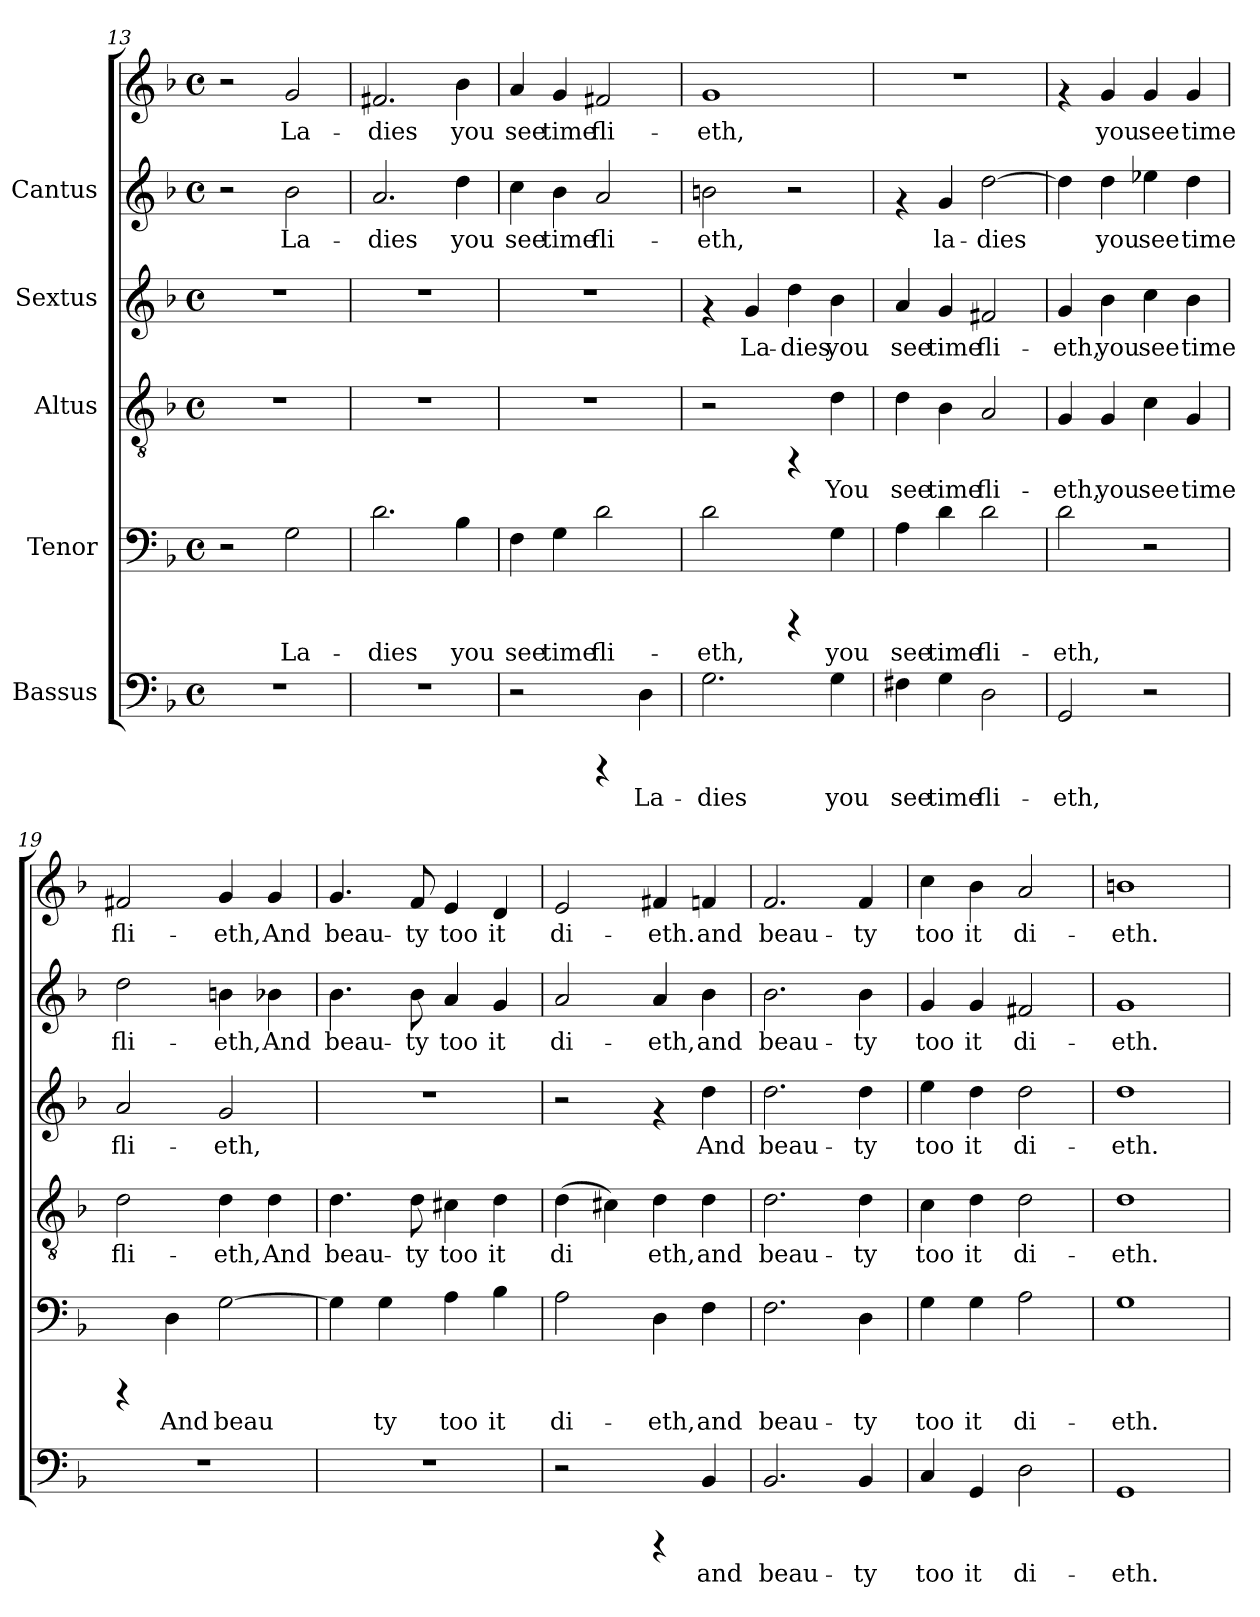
**kern	**text	**kern	**text	**kern	**text	**kern	**text	**kern	**text	**kern	**text
*part5	*part5	*part4	*part4	*part3	*part3	*part2	*part2	*part1	*part1	*part1	*part1
*staff6	*staff6	*staff5	*staff5	*staff4	*staff4	*staff3	*staff3	*staff2	*staff2	*staff1	*staff1
*I"Bassus	*	*I"Tenor	*	*I"Altus	*	*I"Sextus	*	*I"Cantus	*	*	*
*clefF4	*	*clefF4	*	*clefGv2	*	*clefG2	*	*clefG2	*	*clefG2	*
*k[b-]	*	*k[b-]	*	*k[b-]	*	*k[b-]	*	*k[b-]	*	*k[b-]	*
*F:	*	*F:	*	*F:	*	*F:	*	*F:	*	*F:	*
*M4/4	*	*M4/4	*	*M4/4	*	*M4/4	*	*M4/4	*	*M4/4	*
*met(c)	*	*met(c)	*	*met(c)	*	*met(c)	*	*met(c)	*	*met(c)	*
=13	=13	=13	=13	=13	=13	=13	=13	=13	=13	=13	=13
1r	.	2r	.	1r	.	1r	.	2r	.	2r	.
!	!	!	!LO:LY:b:cj	!	!	!	!	!	!LO:LY:b:cj	!	!LO:LY:b:cj
.	.	2G\	La-	.	.	.	.	2b-\	-La-	2g/	La-
=14	=14	=14	=14	=14	=14	=14	=14	=14	=14	=14	=14
!	!	!	!LO:LY:b:cj	!	!	!	!	!	!LO:LY:b:cj	!	!LO:LY:b:cj
1r	.	2.d\	-dies	1r	.	1r	.	2.a/	dies	2.f#X/	-dies
!	!	!	!LO:LY:b:cj	!	!	!	!	!	!LO:LY:b:cj	!	!LO:LY:b:cj
.	.	4B-\	you	.	.	.	.	4dd\	you	4b-\	you
=15	=15	=15	=15	=15	=15	=15	=15	=15	=15	=15	=15
!	!	!	!LO:LY:b:cj	!	!	!	!	!	!LO:LY:b:cj	!	!LO:LY:b:cj
2r	.	4F\	see	1r	.	1r	.	4cc\	-see	4a/	see
!	!	!	!LO:LY:b:cj	!	!	!	!	!	!LO:LY:b:cj	!	!LO:LY:b:cj
.	.	4G\	time	.	.	.	.	4b-\	time	4g/	time
!	!	!	!LO:LY:b:cj	!	!	!	!	!	!LO:LY:b:cj	!	!LO:LY:b:cj
4rCCC	.	2d\	fli-	.	.	.	.	2a/	fli-	2f#X/	fli-
!	!LO:LY:b:cj	!	!	!	!	!	!	!	!	!	!
4D\	La-	.	.	.	.	.	.	.	.	.	.
=16	=16	=16	=16	=16	=16	=16	=16	=16	=16	=16	=16
!	!LO:LY:b:cj	!	!LO:LY:b:cj	!	!	!	!	!	!LO:LY:b:cj	!	!LO:LY:b:cj
2.G\	-dies	2d\	-eth,	2r	.	4rf	.	2bn\	eth,	1g	-eth,
!	!	!	!	!	!	!	!LO:LY:b:cj	!	!	!	!
.	.	.	.	.	.	4g/	La-	.	.	.	.
!	!	!	!	!	!	!	!LO:LY:b:cj	!	!	!	!
.	.	4rCCC	.	4rFF	.	4dd\	-dies	2r	.	.	.
!	!LO:LY:b:cj	!	!LO:LY:b:cj	!	!LO:LY:b:cj	!	!LO:LY:b:cj	!	!	!	!
4G\	you	4G\	you	4d\	You	4b-\	you	.	.	.	.
!!LO:LB:g=z
=17	=17	=17	=17	=17	=17	=17	=17	=17	=17	=17	=17
!	!LO:LY:b:cj	!	!LO:LY:b:cj	!	!LO:LY:b:cj	!	!LO:LY:b:cj	!	!	!	!
4F#X\	see	4A\	see	4d\	see	4a/	see	4rf	.	1r	.
!	!LO:LY:b:cj	!	!LO:LY:b:cj	!	!LO:LY:b:cj	!	!LO:LY:b:cj	!	!LO:LY:b:cj	!	!
4G\	time	4d\	time	4B-\	time	4g/	time	4g/	la-	.	.
!	!LO:LY:b:cj	!	!LO:LY:b:cj	!	!LO:LY:b:cj	!	!LO:LY:b:cj	!	!LO:LY:b:cj	!	!
2D\	fli-	2d\	fli-	2A/	fli-	2f#X/	fli-	[>2dd\	-dies	.	.
=18	=18	=18	=18	=18	=18	=18	=18	=18	=18	=18	=18
!	!LO:LY:b:cj	!	!LO:LY:b:cj	!	!LO:LY:b:cj	!	!LO:LY:b:cj	!	!LO:LY:b:cj	!	!
2GG/	-eth,	2d\	-eth,	4G/	-eth,	4g/	-eth,	4dd\]	.	4rf	.
!	!	!	!	!	!LO:LY:b:cj	!	!LO:LY:b:cj	!	!LO:LY:b:cj	!	!LO:LY:b:cj
.	.	.	.	4G/	you	4b-\	you	4dd\	you	4g/	you
!	!	!	!	!	!LO:LY:b:cj	!	!LO:LY:b:cj	!	!LO:LY:b:cj	!	!LO:LY:b:cj
2r	.	2r	.	4c\	see	4cc\	see	4ee-X\	see	4g/	see
!	!	!	!	!	!LO:LY:b:cj	!	!LO:LY:b:cj	!	!LO:LY:b:cj	!	!LO:LY:b:cj
.	.	.	.	4G/	time	4b-\	time	4dd\	time	4g/	time
=19	=19	=19	=19	=19	=19	=19	=19	=19	=19	=19	=19
!	!	!	!	!	!LO:LY:b:cj	!	!LO:LY:b:cj	!	!LO:LY:b:cj	!	!LO:LY:b:cj
1r	.	4rCCC	.	2d\	fli-	2a/	fli-	2dd\	fli-	2f#X/	fli-
!	!	!	!LO:LY:b:cj	!	!	!	!	!	!	!	!
.	.	4D\	And	.	.	.	.	.	.	.	.
!	!	!	!LO:LY:b:cj	!	!LO:LY:b:cj	!	!LO:LY:b:cj	!	!LO:LY:b:cj	!	!LO:LY:b:cj
.	.	[>2G\	beau-	4d\	-eth,	2g/	-eth,	4bn\	-eth,	4g/	-eth,
!	!	!	!	!	!LO:LY:b:cj	!	!	!	!LO:LY:b:cj	!	!LO:LY:b:cj
.	.	.	.	4d\	And	.	.	4b-X\	And	4g/	And
=20	=20	=20	=20	=20	=20	=20	=20	=20	=20	=20	=20
!	!	!	!LO:LY:b:cj	!	!LO:LY:b:cj	!	!	!	!LO:LY:b:cj	!	!LO:LY:b:cj
1r	.	4G\]	-	4.d\	beau-	1r	.	4.b-\	beau-	4.g/	beau-
!	!	!	!LO:LY:b:cj	!	!	!	!	!	!	!	!
.	.	4G\	ty	.	.	.	.	.	.	.	.
!	!	!	!	!	!LO:LY:b:cj	!	!	!	!LO:LY:b:cj	!	!LO:LY:b:cj
.	.	.	.	8d\	-ty	.	.	8b-\	-ty	8f/	-ty
!	!	!	!LO:LY:b:cj	!	!LO:LY:b:cj	!	!	!	!LO:LY:b:cj	!	!LO:LY:b:cj
.	.	4A\	too	4c#X\	too	.	.	4a/	too	4e/	too
!	!	!	!LO:LY:b:cj	!	!LO:LY:b:cj	!	!	!	!LO:LY:b:cj	!	!LO:LY:b:cj
.	.	4B-\	it	4d\	it	.	.	4g/	it	4d/	it
=21	=21	=21	=21	=21	=21	=21	=21	=21	=21	=21	=21
!	!	!	!LO:LY:b:cj	!	!LO:LY:b:cj	!	!	!	!LO:LY:b:cj	!	!LO:LY:b:cj
2r	.	2A\	di-	(>4d\	di-	2r	.	2a/	di-	2e/	di-
!	!	!	!	!	!LO:LY:b:cj	!	!	!	!	!	!
.	.	.	.	4c#X\)	-	.	.	.	.	.	.
!	!	!	!LO:LY:b:cj	!	!LO:LY:b:cj	!	!	!	!LO:LY:b:cj	!	!LO:LY:b:cj
4rCCC	.	4D\	-eth,	4d\	eth,	4rf	.	4a/	-eth,	4f#X/	-eth.
!	!LO:LY:b:cj	!	!LO:LY:b:cj	!	!LO:LY:b:cj	!	!LO:LY:b:cj	!	!LO:LY:b:cj	!	!LO:LY:b:cj
4BB-/	and	4F\	and	4d\	and	4dd\	And	4b-\	and	4fn/	and
!!LO:PB:g=z
=22	=22	=22	=22	=22	=22	=22	=22	=22	=22	=22	=22
!	!LO:LY:b:cj	!	!LO:LY:b:cj	!	!LO:LY:b:cj	!	!LO:LY:b:cj	!	!LO:LY:b:cj	!	!LO:LY:b:cj
2.BB-/	beau-	2.F\	beau-	2.d\	beau-	2.dd\	beau-	2.b-\	beau-	2.f/	beau-
!	!LO:LY:b:cj	!	!LO:LY:b:cj	!	!LO:LY:b:cj	!	!LO:LY:b:cj	!	!LO:LY:b:cj	!	!LO:LY:b:cj
4BB-/	-ty	4D\	-ty	4d\	-ty	4dd\	-ty	4b-\	-ty	4f/	-ty
=23	=23	=23	=23	=23	=23	=23	=23	=23	=23	=23	=23
!	!LO:LY:b:cj	!	!LO:LY:b:cj	!	!LO:LY:b:cj	!	!LO:LY:b:cj	!	!LO:LY:b:cj	!	!LO:LY:b:cj
4C/	too	4G\	too	4c\	too	4ee\	too	4g/	-too	4cc\	too
!	!LO:LY:b:cj	!	!LO:LY:b:cj	!	!LO:LY:b:cj	!	!LO:LY:b:cj	!	!LO:LY:b:cj	!	!LO:LY:b:cj
4GG/	it	4G\	it	4d\	it	4dd\	it	4g/	it	4b-\	it
!	!LO:LY:b:cj	!	!LO:LY:b:cj	!	!LO:LY:b:cj	!	!LO:LY:b:cj	!	!LO:LY:b:cj	!	!LO:LY:b:cj
2D\	di-	2A\	di-	2d\	di-	2dd\	di-	2f#X/	di-	2a/	di-
=24	=24	=24	=24	=24	=24	=24	=24	=24	=24	=24	=24
!	!LO:LY:b:cj	!	!LO:LY:b:cj	!	!LO:LY:b:cj	!	!LO:LY:b:cj	!	!LO:LY:b:cj	!	!LO:LY:b:cj
1GG	-eth.	1G	-eth.	1d	-eth.	1dd	-eth.	1g	eth.	1bn	-eth.
=	=	=	=	=	=	=	=	=	=	=	=
*-	*-	*-	*-	*-	*-	*-	*-	*-	*-	*-	*-
